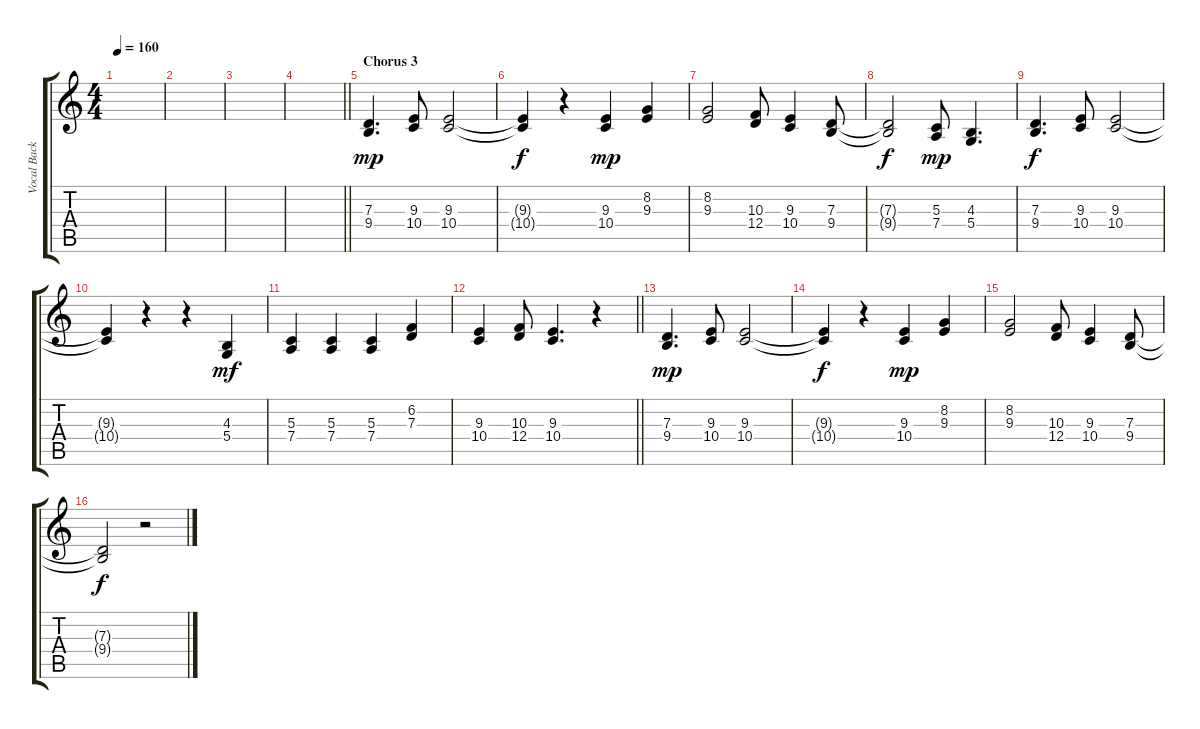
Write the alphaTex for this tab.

\track ("Vocal Back" "Vocal Back") {instrument lead1square}
\staff {score tabs}
\tuning (E4 B3 G3 D3 A2 E2) {hide}
\ts (4 4)
\tempo 160
\clef g2
\ks c
|
|
|
\barLineRight lightlight
|
\section ("" "Chorus 3")
(7.3 9.4).4{d dy mp balance 13} (9.3 10.4).8 (9.3 10.4).2 |
(9.3{t} 10.4{t}).4{dy f} r.4 (9.3 10.4).4{dy mp} (8.2 9.3).4 |
(8.2 9.3).2 (10.3 12.4).8 (9.3 10.4).4 (7.3 9.4).8 |
(7.3{t} 9.4{t}).2{dy f} (5.3 7.4).8{dy mp balance 8} (4.3 5.4).4{d} |
(7.3 9.4).4{d dy f} (9.3 10.4).8 (9.3 10.4).2 |
(9.3{t} 10.4{t}).4 r.4 r.4 (4.3 5.4).4{dy mf} |
(5.3 7.4).4 (5.3 7.4).4 (5.3 7.4).4 (6.2 7.3).4 |
\barLineRight lightlight
(9.3 10.4).4 (10.3 12.4).8 (9.3 10.4).4{d} r.4 |
(7.3 9.4).4{d dy mp} (9.3 10.4).8 (9.3 10.4).2 |
(9.3{t} 10.4{t}).4{dy f} r.4 (9.3 10.4).4{dy mp} (8.2 9.3).4 |
(8.2 9.3).2 (10.3 12.4).8 (9.3 10.4).4 (7.3 9.4).8 |
(7.3{t} 9.4{t}).2{dy f} r.2
